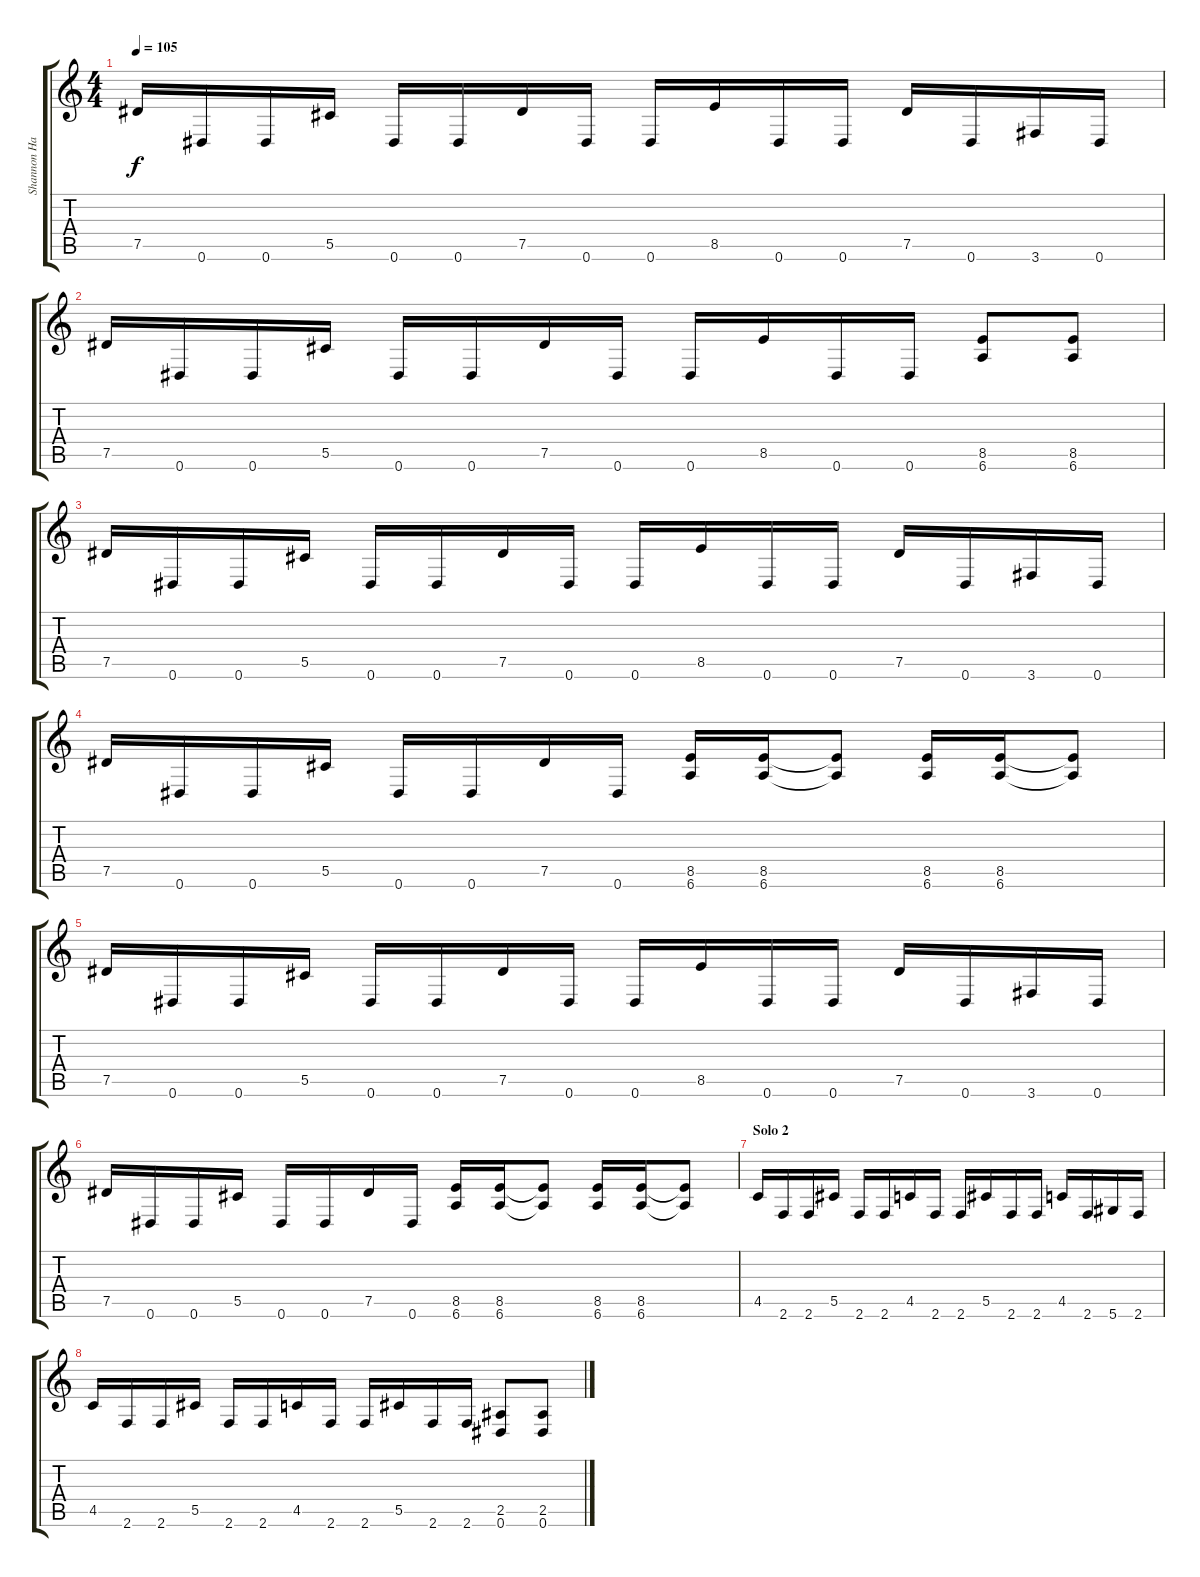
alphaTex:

\track ("Shannon Hamm" "Shannon Ha") {instrument distortionguitar}
\staff {score tabs}
\tuning (Eb4 Bb3 Gb3 Db3 Ab2 Eb2) {hide}
\ts (4 4)
\tempo 105
\clef g2
\ks c
7.5.16{dy f} 0.6.16 0.6.16 5.5.16 0.6.16 0.6.16 7.5.16 0.6.16 0.6.16 8.5.16 0.6.16 0.6.16 7.5.16 0.6.16 3.6.16 0.6.16 |
7.5.16 0.6.16 0.6.16 5.5.16 0.6.16 0.6.16 7.5.16 0.6.16 0.6.16 8.5.16 0.6.16 0.6.16 (8.5 6.6).8 (8.5 6.6).8 |
7.5.16 0.6.16 0.6.16 5.5.16 0.6.16 0.6.16 7.5.16 0.6.16 0.6.16 8.5.16 0.6.16 0.6.16 7.5.16 0.6.16 3.6.16 0.6.16 |
7.5.16 0.6.16 0.6.16 5.5.16 0.6.16 0.6.16 7.5.16 0.6.16 (8.5 6.6).16 (8.5 6.6).16 (8.5{t} 6.6{t}).8 (8.5 6.6).16 (8.5 6.6).16 (8.5{t} 6.6{t}).8 |
7.5.16 0.6.16 0.6.16 5.5.16 0.6.16 0.6.16 7.5.16 0.6.16 0.6.16 8.5.16 0.6.16 0.6.16 7.5.16 0.6.16 3.6.16 0.6.16 |
7.5.16 0.6.16 0.6.16 5.5.16 0.6.16 0.6.16 7.5.16 0.6.16 (8.5 6.6).16 (8.5 6.6).16 (8.5{t} 6.6{t}).8 (8.5 6.6).16 (8.5 6.6).16 (8.5{t} 6.6{t}).8 |
\section ("" "Solo 2")
4.5.16 2.6.16 2.6.16 5.5.16 2.6.16 2.6.16 4.5.16 2.6.16 2.6.16 5.5.16 2.6.16 2.6.16 4.5.16 2.6.16 5.6.16 2.6.16 |
4.5.16 2.6.16 2.6.16 5.5.16 2.6.16 2.6.16 4.5.16 2.6.16 2.6.16 5.5.16 2.6.16 2.6.16 (2.5 0.6).8 (2.5 0.6).8
